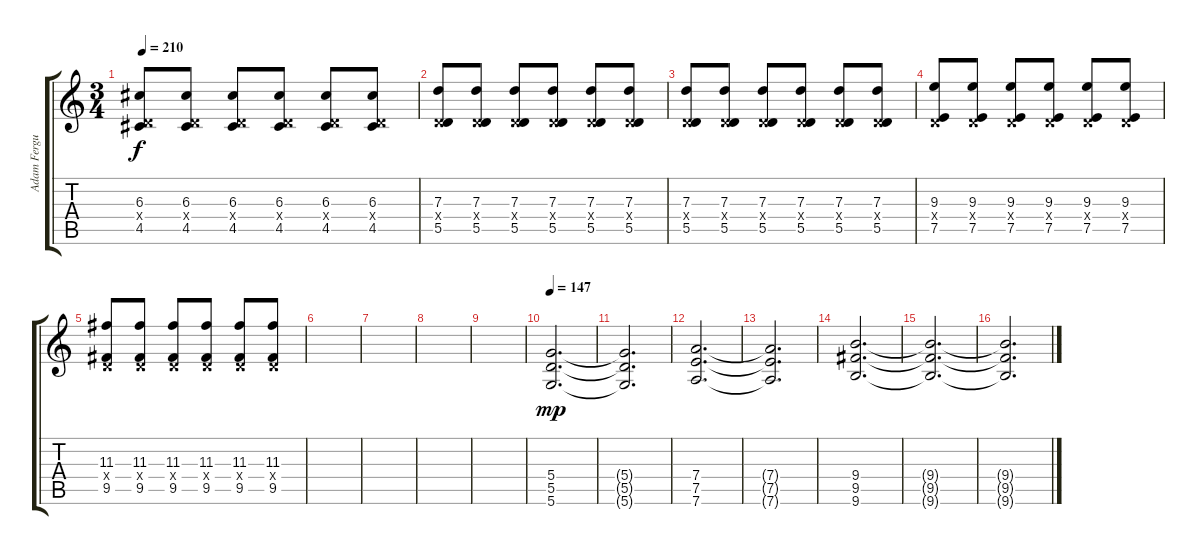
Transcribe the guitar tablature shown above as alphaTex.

\track ("Adam Ferguson - Guitar" "Adam Fergu") {instrument distortionguitar}
\staff {score tabs}
\tuning (E4 B3 G3 D3 A2 D2) {hide}
\ts (3 4)
\tempo 210
\clef g2
\ks c
(6.3 0.4{x} 4.5).8{dy f} (6.3 0.4{x} 4.5).8 (6.3 0.4{x} 4.5).8 (6.3 0.4{x} 4.5).8 (6.3 0.4{x} 4.5).8 (6.3 0.4{x} 4.5).8 |
(7.3 0.4{x} 5.5).8 (7.3 0.4{x} 5.5).8 (7.3 0.4{x} 5.5).8 (7.3 0.4{x} 5.5).8 (7.3 0.4{x} 5.5).8 (7.3 0.4{x} 5.5).8 |
(7.3 0.4{x} 5.5).8 (7.3 0.4{x} 5.5).8 (7.3 0.4{x} 5.5).8 (7.3 0.4{x} 5.5).8 (7.3 0.4{x} 5.5).8 (7.3 0.4{x} 5.5).8 |
(9.3 0.4{x} 7.5).8 (9.3 0.4{x} 7.5).8 (9.3 0.4{x} 7.5).8 (9.3 0.4{x} 7.5).8 (9.3 0.4{x} 7.5).8 (9.3 0.4{x} 7.5).8 |
(11.3 0.4{x} 9.5).8 (11.3 0.4{x} 9.5).8 (11.3 0.4{x} 9.5).8 (11.3 0.4{x} 9.5).8 (11.3 0.4{x} 9.5).8 (11.3 0.4{x} 9.5).8 |
|
|
|
|
\tempo 147
(5.4 5.5 5.6).2{d dy mp volume 12} |
(5.4{t} 5.5{t} 5.6{t}).2{d volume 6} |
(7.4 7.5 7.6).2{d volume 11} |
(7.4{t} 7.5{t} 7.6{t}).2{d volume 7} |
(9.4 9.5 9.6).2{d volume 11} |
(9.4{t} 9.5{t} 9.6{t}).2{d volume 2} |
(9.4{t} 9.5{t} 9.6{t}).2{d}
